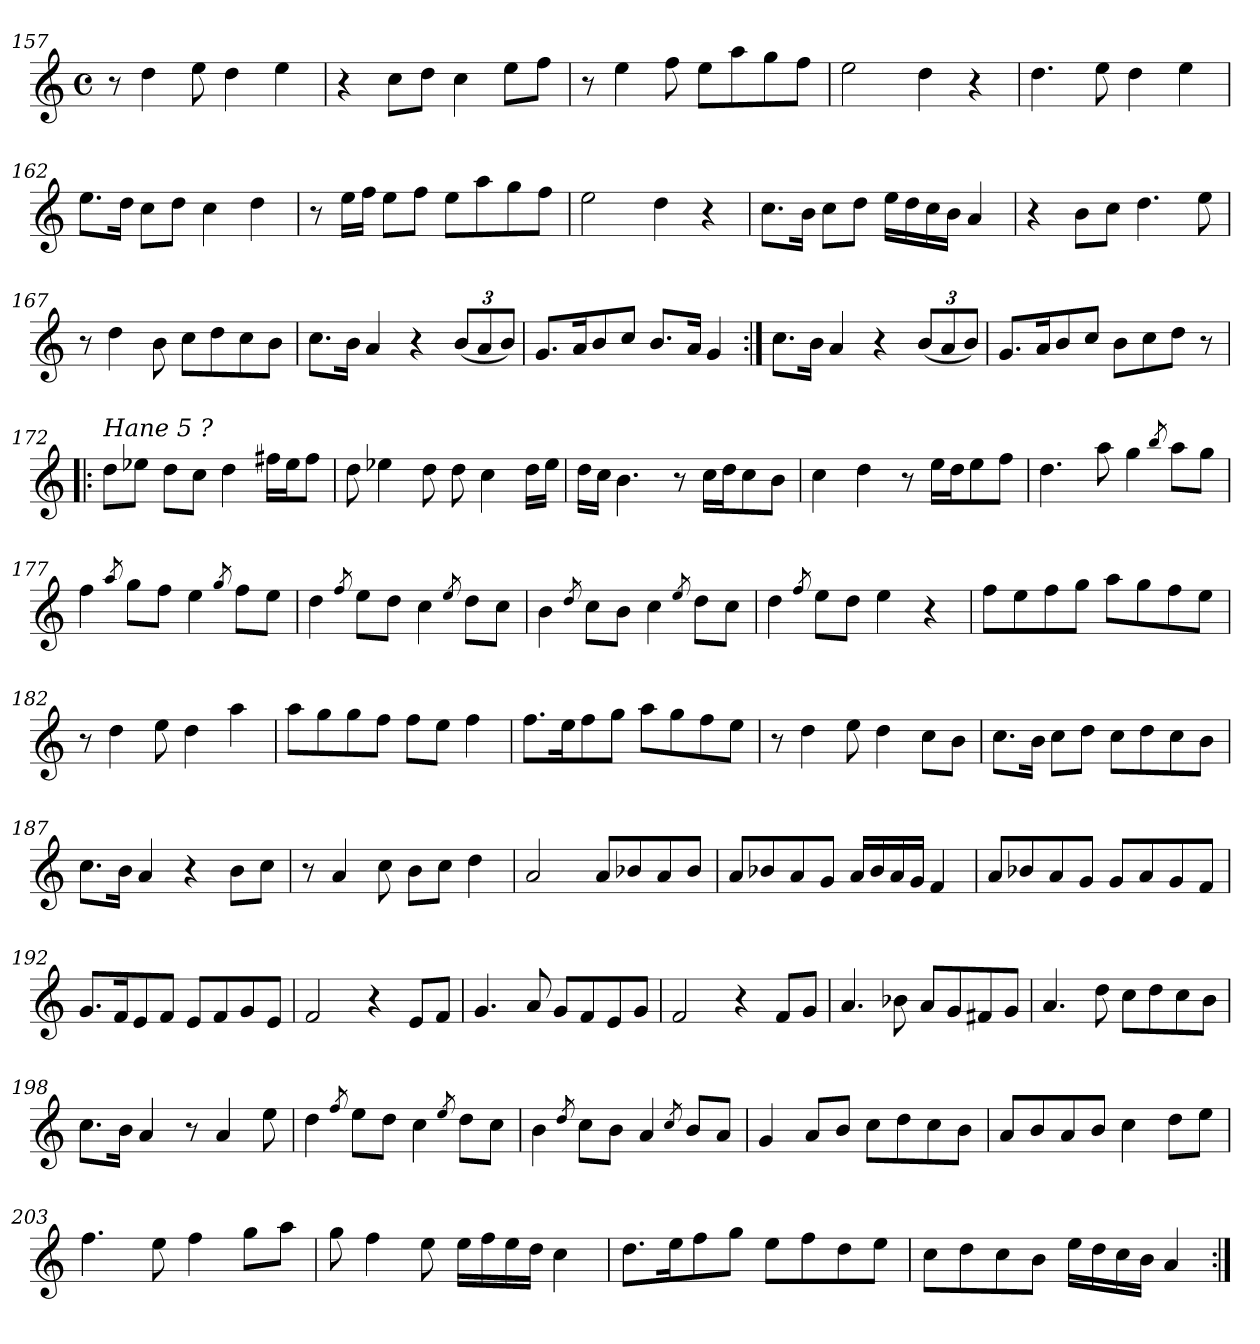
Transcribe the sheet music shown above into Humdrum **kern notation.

**kern
*part1
*staff1
*clefG2
*k[]
*M4/4
*met(c)
=157
8r
4dd\
8ee\
4dd\
4ee\
=158
4r
8cc\L
8dd\J
4cc\
8ee\L
8ff\J
=159
8r
4ee\
8ff\
8ee\L
8aa\
8gg\
8ff\J
=160
2ee\
4dd\
4r
=161
4.dd\
8ee\
4dd\
4ee\
!!LO:LB:g=z
=162
8.ee\L
16dd\Jk
8cc\L
8dd\J
4cc\
4dd\
=163
8r
16ee\LL
16ff\JJ
8ee\L
8ff\J
8ee\L
8aa\
8gg\
8ff\J
=164
2ee\
4dd\
4r
=165
8.cc\L
16b\Jk
8cc\L
8dd\J
16ee\LL
16dd\
16cc\
16b\JJ
4a/
=166
4r
8b\L
8cc\J
4.dd\
8ee\
!!LO:LB:g=z
=167
8r
4dd\
8b\
8cc\L
8dd\
8cc\
8b\J
=168
8.cc\L
16b\Jk
4a/
4r
*Xbrackettup
(<12b/L
12a/
12b/J)
=169
8.g/L
16a/K
8b/
8cc/J
8.b/L
16a/Jk
4g/
=170:|!
8.cc\L
16b\Jk
4a/
4r
(<12b/L
12a/
12b/J)
!!LO:LB:g=z
=171
8.g/L
16a/K
8b/
8cc/J
8b\L
8cc\
8dd\J
8r
=172!|:
!LO:TX:a:i:t=Hane 5 ?
8dd\L
8ee-X\J
8dd\L
8cc\J
4dd\
16ff#X\LL
16ee-\J
8ff#\J
=173
8dd\
4ee-X\
8dd\
8dd\
4cc\
16dd\LL
16ee-\JJ
=174
16dd\LL
16cc\JJ
4.b\
8r
16cc\LL
16dd\J
8cc\
8b\J
=175
4cc\
4dd\
8r
16ee\LL
16dd\J
8ee\
8ff\J
!!LO:PB:g=z
=176
4.dd\
8aa\
4gg\
8qbb/
8aa\L
8gg\J
=177
4ff\
8qaa/
8gg\L
8ff\J
4ee\
8qgg/
8ff\L
8ee\J
=178
4dd\
8qff/
8ee\L
8dd\J
4cc\
8qee/
8dd\L
8cc\J
=179
4b\
8qdd/
8cc\L
8b\J
4cc\
8qee/
8dd\L
8cc\J
!!LO:LB:g=z
=180
4dd\
8qff/
8ee\L
8dd\J
4ee\
4r
=181
8ff\L
8ee\
8ff\
8gg\J
8aa\L
8gg\
8ff\
8ee\J
=182
8r
4dd\
8ee\
4dd\
4aa\
=183
8aa\L
8gg\
8gg\
8ff\J
8ff\L
8ee\J
4ff\
=184
8.ff\L
16ee\K
8ff\
8gg\J
8aa\L
8gg\
8ff\
8ee\J
!!LO:LB:g=z
=185
8r
4dd\
8ee\
4dd\
8cc\L
8b\J
=186
8.cc\L
16b\Jk
8cc\L
8dd\J
8cc\L
8dd\
8cc\
8b\J
=187
8.cc\L
16b\Jk
4a/
4r
8b\L
8cc\J
=188
8r
4a/
8cc\
8b\L
8cc\J
4dd\
=189
2a/
8a/L
8b-X/
8a/
8b-/J
!!LO:LB:g=z
=190
8a/L
8b-X/
8a/
8g/J
16a/LL
16b-/
16a/
16g/JJ
4f/
=191
8a/L
8b-X/
8a/
8g/J
8g/L
8a/
8g/
8f/J
=192
8.g/L
16f/K
8e/
8f/J
8e/L
8f/
8g/
8e/J
=193
2f/
4r
8e/L
8f/J
=194
4.g/
8a/
8g/L
8f/
8e/
8g/J
!!LO:LB:g=z
=195
2f/
4r
8f/L
8g/J
=196
4.a/
8b-X\
8a/L
8g/
8f#X/
8g/J
=197
4.a/
8dd\
8cc\L
8dd\
8cc\
8b\J
=198
8.cc\L
16b\Jk
4a/
8r
4a/
8ee\
=199
4dd\
8qff/
8ee\L
8dd\J
4cc\
8qee/
8dd\L
8cc\J
!!LO:LB:g=z
=200
4b\
8qdd/
8cc\L
8b\J
4a/
8qcc/
8b/L
8a/J
=201
4g/
8a/L
8b/J
8cc\L
8dd\
8cc\
8b\J
=202
8a/L
8b/
8a/
8b/J
4cc\
8dd\L
8ee\J
=203
4.ff\
8ee\
4ff\
8gg\L
8aa\J
!!LO:LB:g=z
=204
8gg\
4ff\
8ee\
16ee\LL
16ff\
16ee\
16dd\JJ
4cc\
=205
8.dd\L
16ee\K
8ff\
8gg\J
8ee\L
8ff\
8dd\
8ee\J
=206
8cc\L
8dd\
8cc\
8b\J
16ee\LL
16dd\
16cc\
16b\JJ
4a/
=:|!
*-
